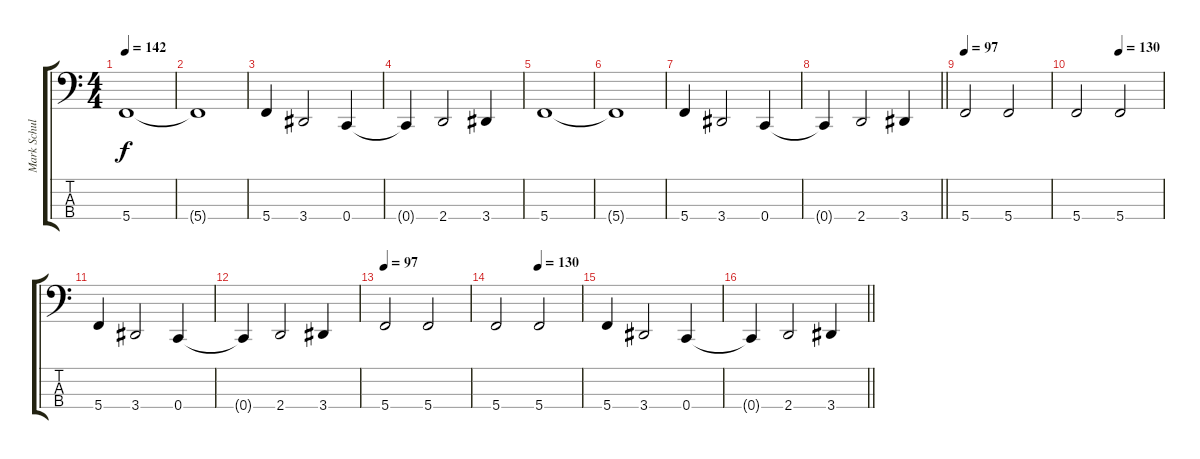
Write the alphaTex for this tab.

\track ("Mark Schultz" "Mark Schul") {instrument electricbasspick}
\staff {score tabs}
\tuning (Eb2 Bb1 F1 C1) {hide}
\ts (4 4)
\section ("" "")
\tempo 142
\clef f4
\ks c
5.4.1{dy f} |
5.4{t}.1 |
5.4.4 3.4.2 0.4.4 |
0.4{t}.4 2.4.2 3.4.4 |
5.4.1 |
5.4{t}.1 |
5.4.4 3.4.2 0.4.4 |
\barLineRight lightlight
0.4{t}.4 2.4.2 3.4.4 |
\section ("" "")
\tempo 97
5.4.2 5.4.2 |
\tempo (130 0.5)
5.4.2 5.4.2 |
5.4.4 3.4.2 0.4.4 |
0.4{t}.4 2.4.2 3.4.4 |
\tempo 97
5.4.2 5.4.2 |
\tempo (130 0.5)
5.4.2 5.4.2 |
5.4.4 3.4.2 0.4.4 |
\barLineRight lightlight
0.4{t}.4 2.4.2 3.4.4
